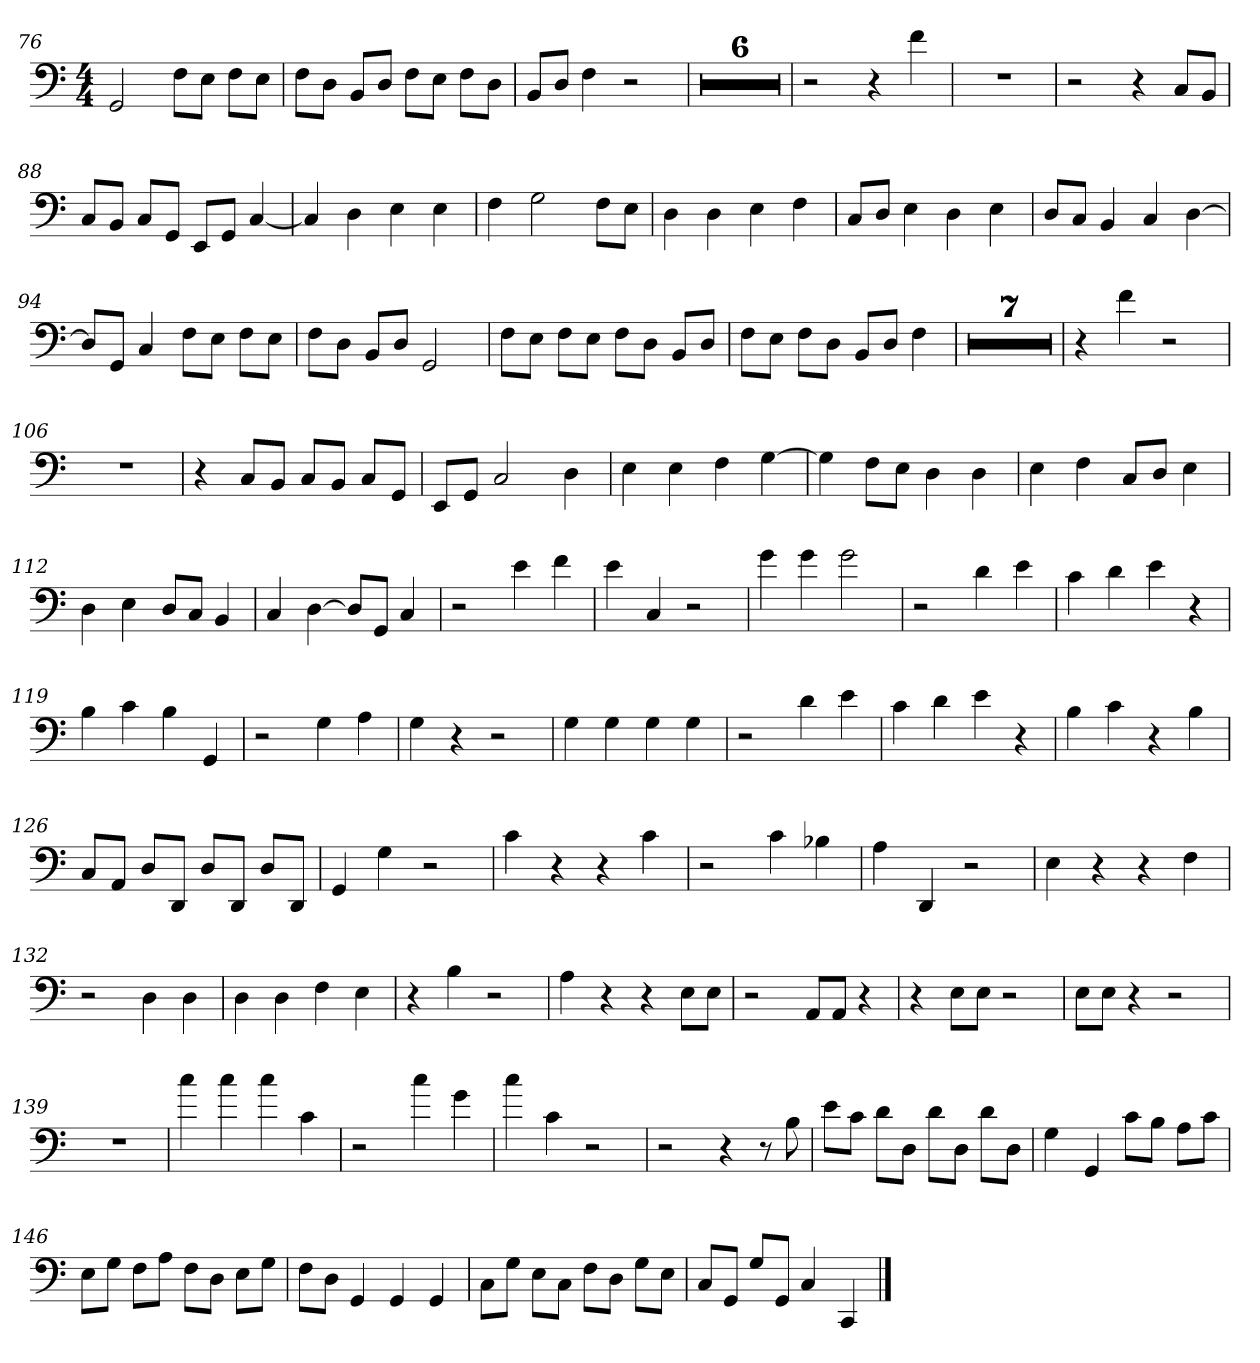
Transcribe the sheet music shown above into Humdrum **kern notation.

**kern
*part1
*staff1
*clefF4
*k[]
*C:
*M4/4
=76
2GG
8F\L
8E\J
8F\L
8E\J
=77
8F\L
8D\J
8BB/L
8D/J
8F\L
8E\J
8F\L
8D\J
=78
8BB/L
8D/J
4F
2r
=79
1r
=80
1r
=81
1r
=82
1r
=83
1r
=84
1r
=85
2r
4r
4f
=86
1r
=87
2r
4r
8C/L
8BB/J
=88
8C/L
8BB/J
8C/L
8GG/J
8EE/L
8GG/J
[4C
=89
4C]
4D
4E
4E
=90
4F
2G
8F\L
8E\J
=91
4D
4D
4E
4F
=92
8C/L
8D/J
4E
4D
4E
=93
8D/L
8C/J
4BB
4C
[4D
=94
8D/L]
8GG/J
4C
8F\L
8E\J
8F\L
8E\J
=95
8F\L
8D\J
8BB/L
8D/J
2GG
=96
8F\L
8E\J
8F\L
8E\J
8F\L
8D\J
8BB/L
8D/J
=97
8F\L
8E\J
8F\L
8D\J
8BB/L
8D/J
4F
=98
1r
=99
1r
=100
1r
=101
1r
=102
1r
=103
1r
=104
1r
=105
4r
4f
2r
=106
1r
=107
4r
8C/L
8BB/J
8C/L
8BB/J
8C/L
8GG/J
=108
8EE/L
8GG/J
2C
4D
=109
4E
4E
4F
[4G
=110
4G]
8F\L
8E\J
4D
4D
=111
4E
4F
8C/L
8D/J
4E
=112
4D
4E
8D/L
8C/J
4BB
=113
4C
[4D
8D/L]
8GG/J
4C
=114
2r
4e
4f
=115
4e
4C
2r
=116
4g
4g
2g
=117
2r
4d
4e
=118
4c
4d
4e
4r
=119
4B
4c
4B
4GG
=120
2r
4G
4A
=121
4G
4r
2r
=122
4G
4G
4G
4G
=123
2r
4d
4e
=124
4c
4d
4e
4r
=125
4B
4c
4r
4B
=126
8C/L
8AA/J
8D/L
8DD/J
8D/L
8DD/J
8D/L
8DD/J
=127
4GG
4G
2r
=128
4c
4r
4r
4c
=129
2r
4c
4B-X
=130
4A
4DD
2r
=131
4E
4r
4r
4F
=132
2r
4D
4D
=133
4D
4D
4F
4E
=134
4r
4B
2r
=135
4A
4r
4r
8E\L
8E\J
=136
2r
8AA/L
8AA/J
4r
=137
4r
8E\L
8E\J
2r
=138
8E\L
8E\J
4r
2r
=139
1r
=140
4cc
4cc
4cc
4c
=141
2r
4cc
4g
=142
4cc
4c
2r
=143
2r
4r
8r
8B
=144
8e\L
8c\J
8d\L
8D\J
8d\L
8D\J
8d\L
8D\J
=145
4G
4GG
8c\L
8B\J
8A\L
8c\J
=146
8E\L
8G\J
8F\L
8A\J
8F\L
8D\J
8E\L
8G\J
=147
8F\L
8D\J
4GG
4GG
4GG
=148
8C\L
8G\J
8E\L
8C\J
8F\L
8D\J
8G\L
8E\J
=149
8C/L
8GG/J
8G/L
8GG/J
4C
4CC
==
*-
